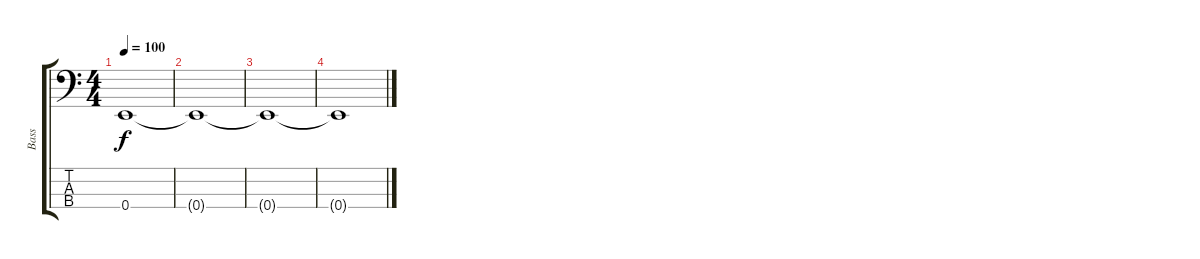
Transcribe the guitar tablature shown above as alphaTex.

\track ("Bass" "Bass") {instrument electricbassfinger}
\staff {score tabs}
\tuning (G2 D2 A1 E1) {hide}
\ts (4 4)
\tempo 100
\clef f4
\ks c
0.4.1{dy f} |
0.4{t}.1 |
0.4{t}.1 |
0.4{t}.1
